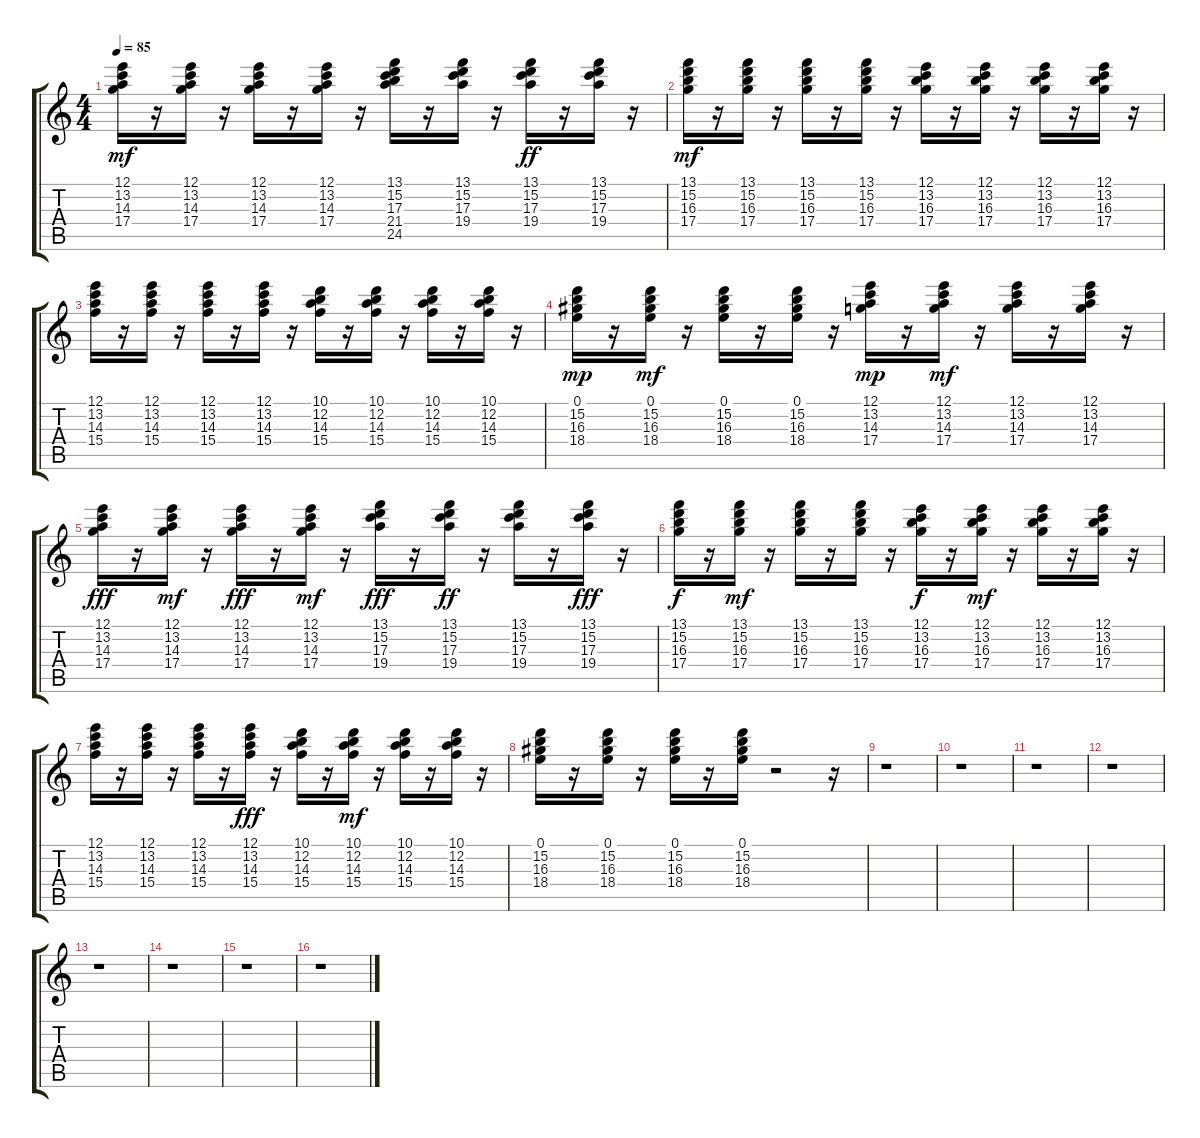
\track "" {instrument electricguitarmuted}
\staff {score tabs}
\tuning (E4 B3 G3 D3 A2 E2) {hide}
\ts (4 4)
\tempo 85
\clef g2
\ks c
(12.1 13.2 14.3 17.4).16{dy mf} r.16 (12.1 13.2 14.3 17.4).16 r.16 (12.1 13.2 14.3 17.4).16 r.16 (12.1 13.2 14.3 17.4).16 r.16 (13.1 15.2 17.3 21.4 24.5).16 r.16 (13.1 15.2 17.3 19.4).16 r.16 (13.1 15.2 17.3 19.4).16{dy ff} r.16 (13.1 15.2 17.3 19.4).16 r.16 |
(13.1 15.2 16.3 17.4).16{dy mf} r.16 (13.1 15.2 16.3 17.4).16 r.16 (13.1 15.2 16.3 17.4).16 r.16 (13.1 15.2 16.3 17.4).16 r.16 (12.1 13.2 16.3 17.4).16 r.16 (12.1 13.2 16.3 17.4).16 r.16 (12.1 13.2 16.3 17.4).16 r.16 (12.1 13.2 16.3 17.4).16 r.16 |
(12.1 13.2 14.3 15.4).16 r.16 (12.1 13.2 14.3 15.4).16 r.16 (12.1 13.2 14.3 15.4).16 r.16 (12.1 13.2 14.3 15.4).16 r.16 (10.1 12.2 14.3 15.4).16 r.16 (10.1 12.2 14.3 15.4).16 r.16 (10.1 12.2 14.3 15.4).16 r.16 (10.1 12.2 14.3 15.4).16 r.16 |
(0.1 15.2 16.3 18.4).16{dy mp} r.16 (0.1 15.2 16.3 18.4).16{dy mf} r.16 (0.1 15.2 16.3 18.4).16 r.16 (0.1 15.2 16.3 18.4).16 r.16 (12.1 13.2 14.3 17.4).16{dy mp} r.16 (12.1 13.2 14.3 17.4).16{dy mf} r.16 (12.1 13.2 14.3 17.4).16 r.16 (12.1 13.2 14.3 17.4).16 r.16 |
(12.1 13.2 14.3 17.4).16{dy fff} r.16 (12.1 13.2 14.3 17.4).16{dy mf} r.16 (12.1 13.2 14.3 17.4).16{dy fff} r.16 (12.1 13.2 14.3 17.4).16{dy mf} r.16 (13.1 15.2 17.3 19.4).16{dy fff} r.16 (13.1 15.2 17.3 19.4).16{dy ff} r.16 (13.1 15.2 17.3 19.4).16 r.16 (13.1 15.2 17.3 19.4).16{dy fff} r.16 |
(13.1 15.2 16.3 17.4).16{dy f} r.16 (13.1 15.2 16.3 17.4).16{dy mf} r.16 (13.1 15.2 16.3 17.4).16 r.16 (13.1 15.2 16.3 17.4).16 r.16 (12.1 13.2 16.3 17.4).16{dy f} r.16 (12.1 13.2 16.3 17.4).16{dy mf} r.16 (12.1 13.2 16.3 17.4).16 r.16 (12.1 13.2 16.3 17.4).16 r.16 |
(12.1 13.2 14.3 15.4).16 r.16 (12.1 13.2 14.3 15.4).16 r.16 (12.1 13.2 14.3 15.4).16 r.16 (12.1 13.2 14.3 15.4).16{dy fff} r.16 (10.1 12.2 14.3 15.4).16 r.16 (10.1 12.2 14.3 15.4).16{dy mf} r.16 (10.1 12.2 14.3 15.4).16 r.16 (10.1 12.2 14.3 15.4).16 r.16 |
(0.1 15.2 16.3 18.4).16 r.16 (0.1 15.2 16.3 18.4).16 r.16 (0.1 15.2 16.3 18.4).16 r.16 (0.1 15.2 16.3 18.4).16 r.2 r.16 |
r.1 |
r.1 |
r.1 |
r.1 |
r.1 |
r.1 |
r.1 |
r.1
